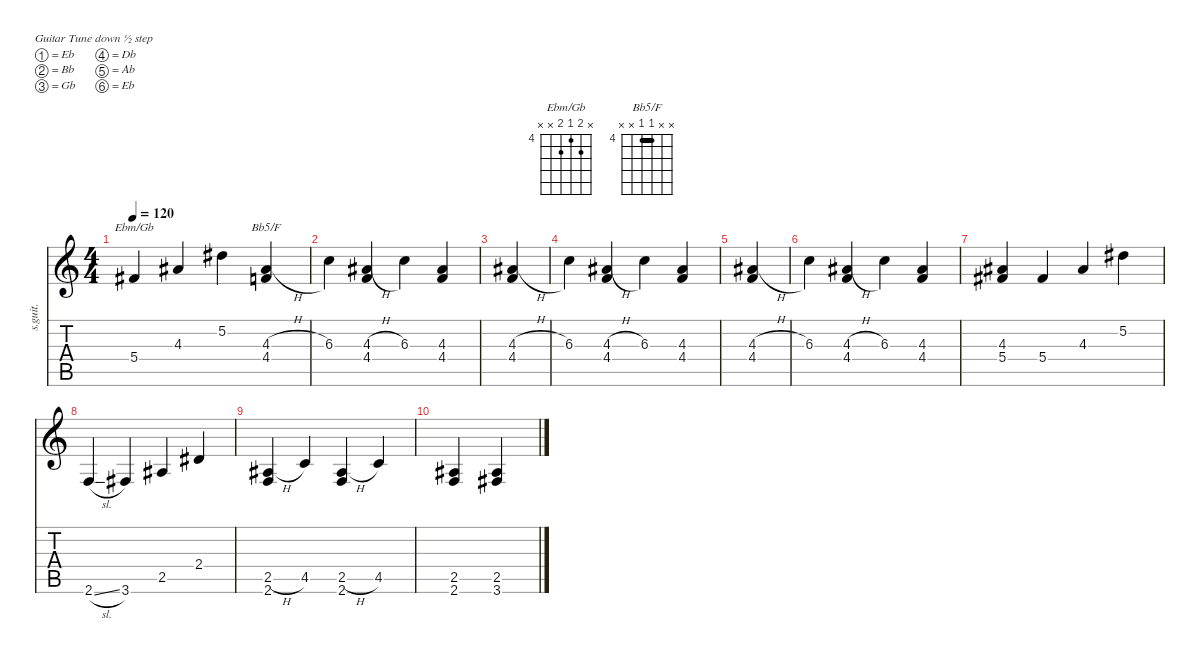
\defaultSystemsLayout 4
\hideDynamics
\bracketExtendMode nobrackets
\otherSystemsTrackNameOrientation horizontal
\track ("Steel Guitar" "s.guit.") {instrument acousticguitarsteel}
\staff {score tabs}
\tuning (Eb4 Bb3 Gb3 Db3 Ab2 Eb2)
\chord ("Ebm/Gb" x 5 4 5 x x) {firstfret 4}
\chord ("Bb5/F" x x 4 4 x x) {firstfret 4 barre 4}
\ts (4 4)
\tempo 120
\clef g2
\ks c
5.4{acc #}.4{ch "Ebm/Gb" dy mf instrument acousticguitarsteel beam Up} 4.3{acc #}.4{beam Up} 5.2{acc #}.4{beam Down} (4.3{h acc #} 4.4).4{ch "Bb5/F" beam Up} |
6.3.4{beam Down} (4.4 4.3{h acc #}).4{beam Up} 6.3.4{beam Down} (4.4 4.3{acc #}).4{beam Up} |
(4.3{h acc #} 4.4).4{beam Up} |
6.3.4{beam Down} (4.4 4.3{h acc #}).4{beam Up} 6.3.4{beam Down} (4.4 4.3{acc #}).4{beam Up} |
(4.3{h acc #} 4.4).4{beam Up} |
6.3.4{beam Down} (4.4 4.3{h acc #}).4{beam Up} 6.3.4{beam Down} (4.4 4.3{acc #}).4{beam Up} |
(4.3{acc #} 5.4{acc #}).4{beam Up} 5.4{acc #}.4{beam Up} 4.3{acc #}.4{beam Up} 5.2{acc #}.4{beam Down} |
2.6{sl}.4{beam Up} 3.6{acc #}.4{beam Up} 2.5{acc #}.4{beam Up} 2.4{acc #}.4{beam Up} |
(2.6 2.5{h acc #}).4{beam Up} 4.5.4{beam Up} (2.6 2.5{h acc #}).4{beam Up} 4.5.4{beam Up} |
(2.6 2.5{acc #}).4{beam Up} (2.5{acc #} 3.6{acc #}).4{beam Up}
